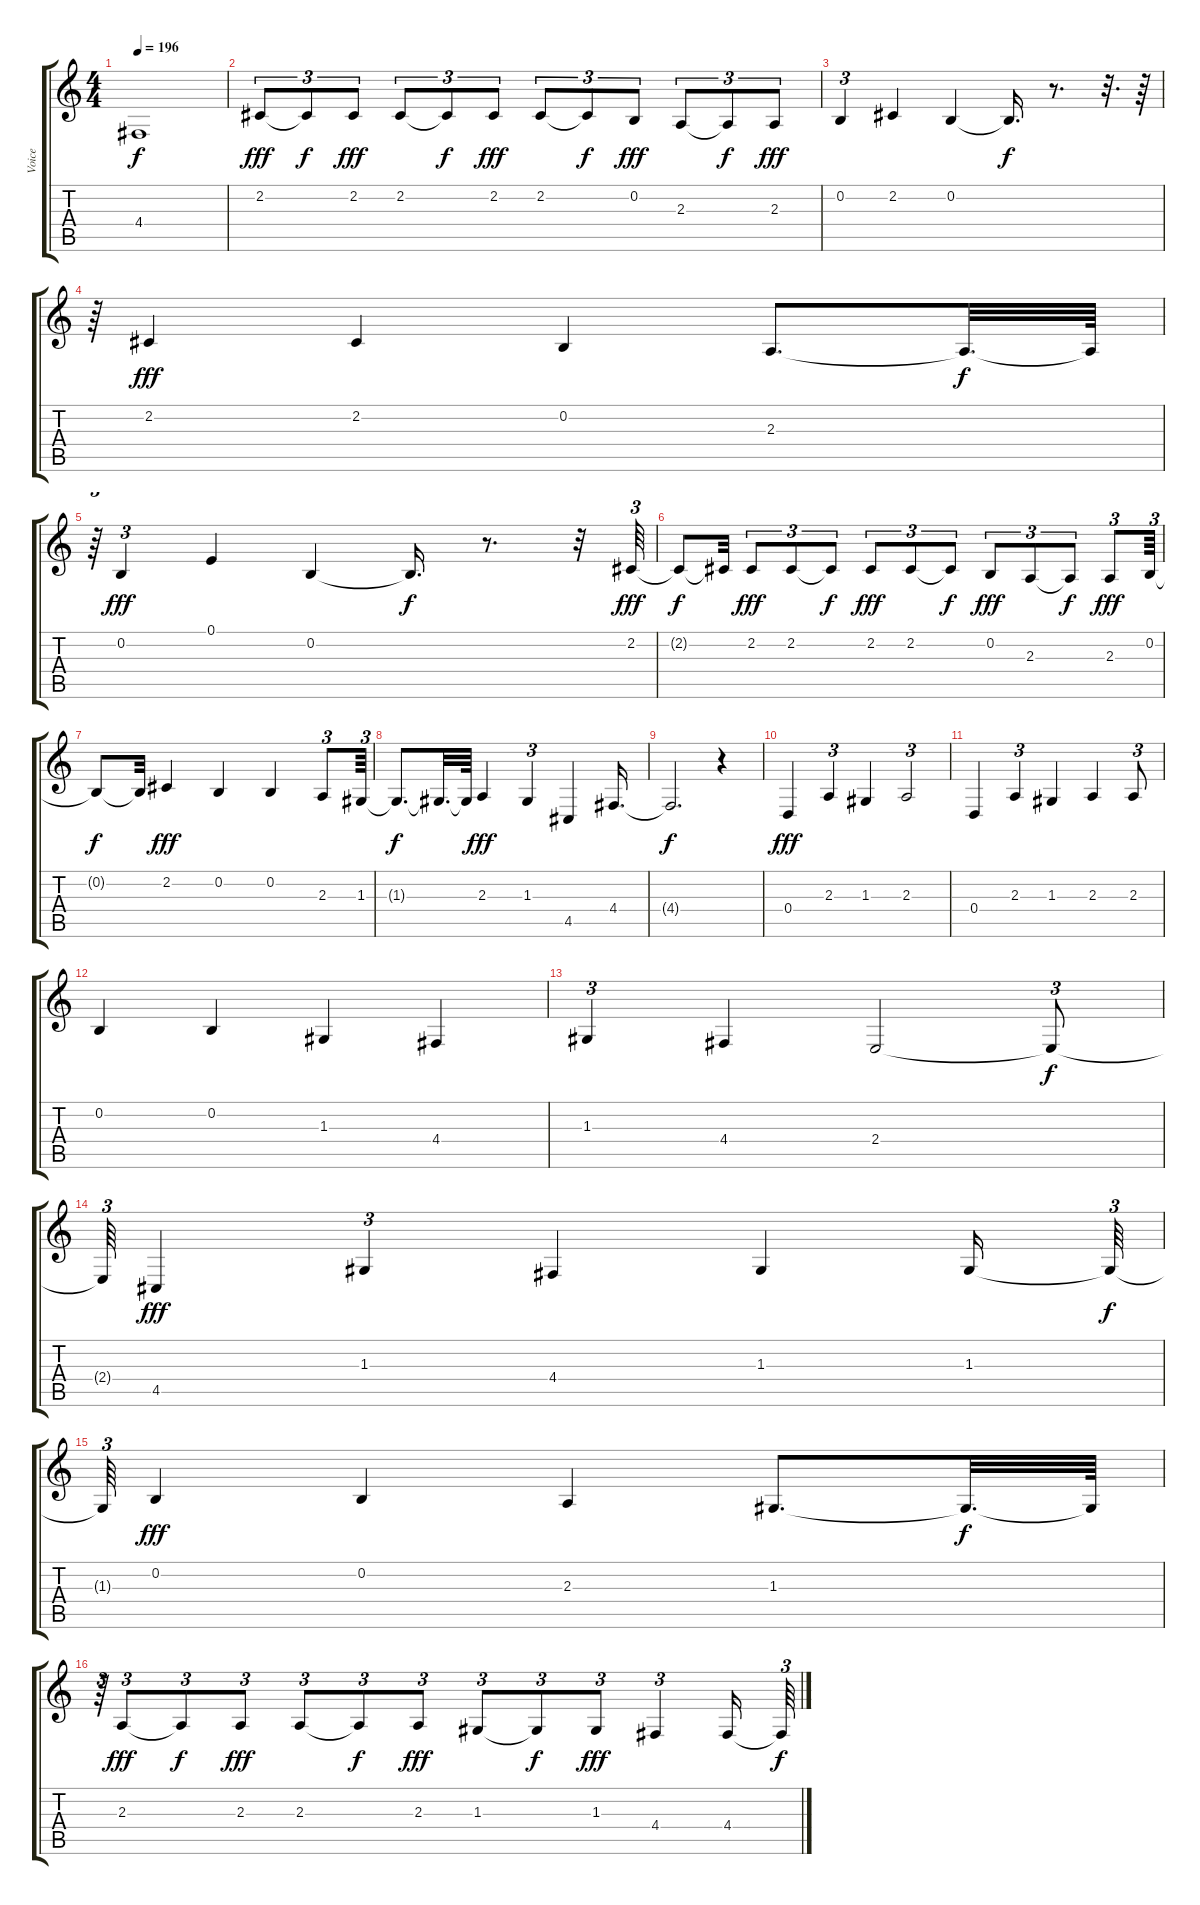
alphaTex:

\track ("Voice" "Voice") {instrument pad1newage}
\staff {score tabs}
\tuning (E4 B3 G3 D3 A2 E2) {hide}
\ts (4 4)
\tempo 196
\clef g2
\ks c
4.4{t}.1{dy f} |
2.2.8{tu (3 2) dy fff} 2.2{t}.8{tu (3 2) dy f} 2.2.8{tu (3 2) dy fff} 2.2.8{tu (3 2)} 2.2{t}.8{tu (3 2) dy f} 2.2.8{tu (3 2) dy fff} 2.2.8{tu (3 2)} 2.2{t}.8{tu (3 2) dy f} 0.2.8{tu (3 2) dy fff} 2.3.8{tu (3 2)} 2.3{t}.8{tu (3 2) dy f} 2.3.8{tu (3 2) dy fff} |
0.2.4{tu (3 2)} 2.2.4 0.2.4 0.2{t}.16{d dy f} r.8{d} r.32{d} r.64 |
r.64{tu (3 2)} 2.2.4{dy fff} 2.2.4 0.2.4 2.3.8{d} 2.3{t}.32{d dy f} 2.3{t}.64 |
r.64{tu (3 2)} 0.2.4{tu (3 2) dy fff} 0.1.4 0.2.4 0.2{t}.16{d dy f} r.8{d} r.32 2.2.64{tu (3 2) dy fff} |
2.2{t}.8{dy f} 2.2{t}.32 2.2.8{tu (3 2) dy fff} 2.2.8{tu (3 2)} 2.2{t}.8{tu (3 2) dy f} 2.2.8{tu (3 2) dy fff} 2.2.8{tu (3 2)} 2.2{t}.8{tu (3 2) dy f} 0.2.8{tu (3 2) dy fff} 2.3.8{tu (3 2)} 2.3{t}.8{tu (3 2) dy f} 2.3.8{tu (3 2) dy fff} 0.2.64{tu (3 2)} |
0.2{t}.8{dy f} 0.2{t}.32 2.2.4{dy fff} 0.2.4 0.2.4 2.3.8{tu (3 2)} 1.3.64{tu (3 2)} |
1.3{t}.8{d dy f} 1.3{t}.32{d} 1.3{t}.64 2.3.4{dy fff} 1.3.4{tu (3 2)} 4.5.4 4.4.16{d} |
4.4{t}.2{d dy f} r.4 |
0.4.4{dy fff} 2.3.4{tu (3 2)} 1.3.4 2.3.2{tu (3 2)} |
0.4.4 2.3.4{tu (3 2)} 1.3.4 2.3.4 2.3.8{tu (3 2)} |
0.2.4 0.2.4 1.3.4 4.4.4 |
1.3.4{tu (3 2)} 4.4.4 2.4.2 2.4{t}.8{tu (3 2) dy f} |
2.4{t}.64{tu (3 2)} 4.5.4{dy fff} 1.3.4{tu (3 2)} 4.4.4 1.3.4 1.3.16 1.3{t}.64{tu (3 2) dy f} |
1.3{t}.64{tu (3 2)} 0.2.4{dy fff} 0.2.4 2.3.4 1.3.8{d} 1.3{t}.32{d dy f} 1.3{t}.64 |
r.64{tu (3 2)} 2.3.8{tu (3 2) dy fff} 2.3{t}.8{tu (3 2) dy f} 2.3.8{tu (3 2) dy fff} 2.3.8{tu (3 2)} 2.3{t}.8{tu (3 2) dy f} 2.3.8{tu (3 2) dy fff} 1.3.8{tu (3 2)} 1.3{t}.8{tu (3 2) dy f} 1.3.8{tu (3 2) dy fff} 4.4.4{tu (3 2)} 4.4.16 4.4{t}.64{tu (3 2) dy f}
